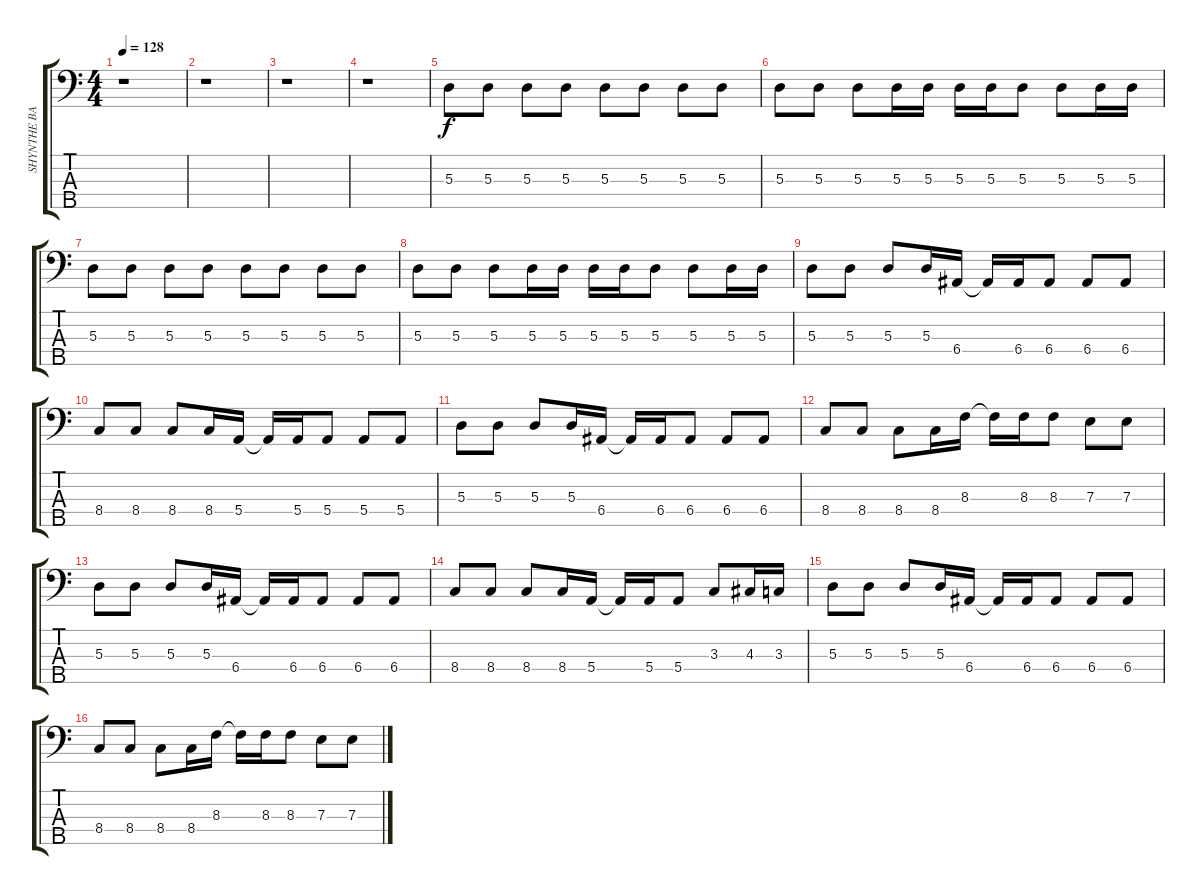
\track ("SHYNTHE BASS" "SHYNTHE BA") {instrument synthbass2}
\staff {score tabs}
\tuning (G2 D2 A1 E1 B0) {hide}
\ts (4 4)
\tempo 128
\clef f4
\ks c
r.1{dy f instrument synthbass2} |
r.1 |
r.1 |
r.1 |
5.3.8 5.3.8 5.3.8 5.3.8 5.3.8 5.3.8 5.3.8 5.3.8 |
5.3.8 5.3.8 5.3.8 5.3.16 5.3.16 5.3.16 5.3.16 5.3.8 5.3.8 5.3.16 5.3.16 |
5.3.8 5.3.8 5.3.8 5.3.8 5.3.8 5.3.8 5.3.8 5.3.8 |
5.3.8 5.3.8 5.3.8 5.3.16 5.3.16 5.3.16 5.3.16 5.3.8 5.3.8 5.3.16 5.3.16 |
5.3.8 5.3.8 5.3.8 5.3.16 6.4.16 6.4{t}.16 6.4.16 6.4.8 6.4.8 6.4.8 |
8.4.8 8.4.8 8.4.8 8.4.16 5.4.16 5.4{t}.16 5.4.16 5.4.8 5.4.8 5.4.8 |
5.3.8 5.3.8 5.3.8 5.3.16 6.4.16 6.4{t}.16 6.4.16 6.4.8 6.4.8 6.4.8 |
8.4.8 8.4.8 8.4.8 8.4.16 8.3.16 8.3{t}.16 8.3.16 8.3.8 7.3.8 7.3.8 |
5.3.8 5.3.8 5.3.8 5.3.16 6.4.16 6.4{t}.16 6.4.16 6.4.8 6.4.8 6.4.8 |
8.4.8 8.4.8 8.4.8 8.4.16 5.4.16 5.4{t}.16 5.4.16 5.4.8 3.3.8 4.3.16 3.3.16 |
5.3.8 5.3.8 5.3.8 5.3.16 6.4.16 6.4{t}.16 6.4.16 6.4.8 6.4.8 6.4.8 |
8.4.8 8.4.8 8.4.8 8.4.16 8.3.16 8.3{t}.16 8.3.16 8.3.8 7.3.8 7.3.8
